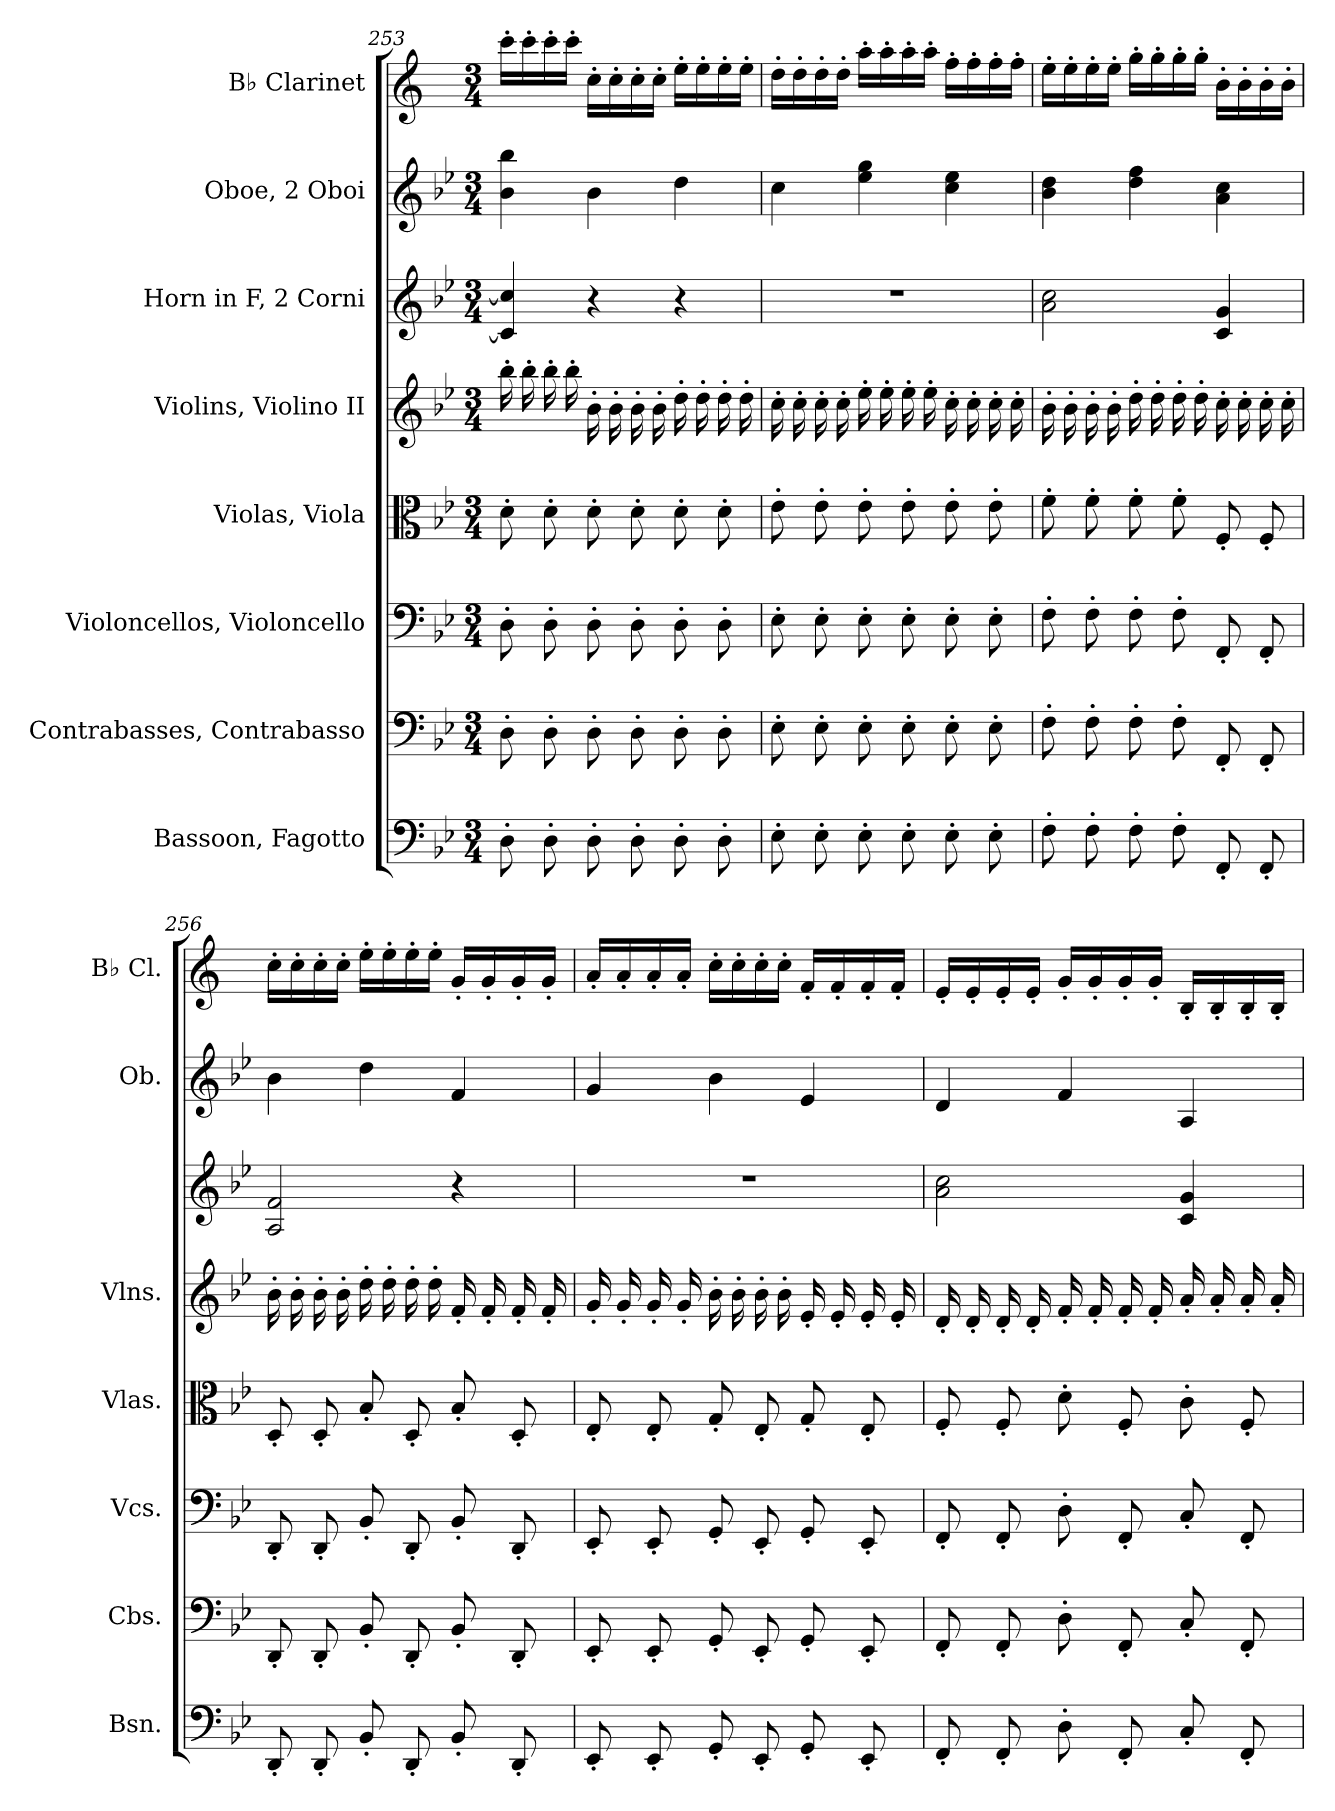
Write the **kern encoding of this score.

**kern	**kern	**kern	**kern	**kern	**kern	**kern	**kern
*part8	*part7	*part6	*part5	*part4	*part3	*part2	*part1
*staff8	*staff7	*staff6	*staff5	*staff4	*staff3	*staff2	*staff1
*I"Bassoon, Fagotto	*I"Contrabasses, Contrabasso	*I"Violoncellos, Violoncello	*I"Violas, Viola	*I"Violins, Violino II	*I"Horn in F, 2 Corni	*I"Oboe, 2 Oboi	*I"B♭ Clarinet
*I'Bsn.	*I'Cbs.	*I'Vcs.	*I'Vlas.	*I'Vlns.	*	*I'Ob.	*I'B♭ Cl.
*clefF4	*clefF4	*clefF4	*clefC3	*clefG2	*clefG2	*clefG2	*clefG2
*	*ITrd7c12	*	*	*	*ITrd4c7	*	*ITrd1c2
*k[b-e-]	*k[b-e-]	*k[b-e-]	*k[b-e-]	*k[b-e-]	*k[b-e-a-]	*k[b-e-]	*k[b-e-]
*M3/4	*M3/4	*M3/4	*M3/4	*M3/4	*M3/4	*M3/4	*M3/4
=253	=253	=253	=253	=253	=253	=253	=253
8D'\	8DD'\	8D'\	8d'\	16bb-'\	4F/] 4f/]	4b-\ 4bb-\	16bb-'\LL
.	.	.	.	16bb-'\	.	.	16bb-'\
8D'\	8DD'\	8D'\	8d'\	16bb-'\	.	.	16bb-'\
.	.	.	.	16bb-'\	.	.	16bb-'\JJ
8D'\	8DD'\	8D'\	8d'\	16b-'\	4r	4b-\	16b-'\LL
.	.	.	.	16b-'\	.	.	16b-'\
8D'\	8DD'\	8D'\	8d'\	16b-'\	.	.	16b-'\
.	.	.	.	16b-'\	.	.	16b-'\JJ
8D'\	8DD'\	8D'\	8d'\	16dd'\	4r	4dd\	16dd'\LL
.	.	.	.	16dd'\	.	.	16dd'\
8D'\	8DD'\	8D'\	8d'\	16dd'\	.	.	16dd'\
.	.	.	.	16dd'\	.	.	16dd'\JJ
=254	=254	=254	=254	=254	=254	=254	=254
8E-'\	8EE-'\	8E-'\	8e-'\	16cc'\	2.r	4cc\	16cc'\LL
.	.	.	.	16cc'\	.	.	16cc'\
8E-'\	8EE-'\	8E-'\	8e-'\	16cc'\	.	.	16cc'\
.	.	.	.	16cc'\	.	.	16cc'\JJ
8E-'\	8EE-'\	8E-'\	8e-'\	16ee-'\	.	4ee-\ 4gg\	16gg'\LL
.	.	.	.	16ee-'\	.	.	16gg'\
8E-'\	8EE-'\	8E-'\	8e-'\	16ee-'\	.	.	16gg'\
.	.	.	.	16ee-'\	.	.	16gg'\JJ
8E-'\	8EE-'\	8E-'\	8e-'\	16cc'\	.	4cc\ 4ee-\	16ee-'\LL
.	.	.	.	16cc'\	.	.	16ee-'\
8E-'\	8EE-'\	8E-'\	8e-'\	16cc'\	.	.	16ee-'\
.	.	.	.	16cc'\	.	.	16ee-'\JJ
!!LO:LB:g=z
=255	=255	=255	=255	=255	=255	=255	=255
8F'\	8FF'\	8F'\	8f'\	16b-'\	2d\ 2f\	4b-\ 4dd\	16dd'\LL
.	.	.	.	16b-'\	.	.	16dd'\
8F'\	8FF'\	8F'\	8f'\	16b-'\	.	.	16dd'\
.	.	.	.	16b-'\	.	.	16dd'\JJ
8F'\	8FF'\	8F'\	8f'\	16dd'\	.	4dd\ 4ff\	16ff'\LL
.	.	.	.	16dd'\	.	.	16ff'\
8F'\	8FF'\	8F'\	8f'\	16dd'\	.	.	16ff'\
.	.	.	.	16dd'\	.	.	16ff'\JJ
8FF'/	8FFF'/	8FF'/	8F'/	16cc'\	4F/ 4c/	4a\ 4cc\	16a'\LL
.	.	.	.	16cc'\	.	.	16a'\
8FF'/	8FFF'/	8FF'/	8F'/	16cc'\	.	.	16a'\
.	.	.	.	16cc'\	.	.	16a'\JJ
=256	=256	=256	=256	=256	=256	=256	=256
8DD'/	8DDD'/	8DD'/	8D'/	16b-'\	2D/ 2B-/	4b-\	16b-'\LL
.	.	.	.	16b-'\	.	.	16b-'\
8DD'/	8DDD'/	8DD'/	8D'/	16b-'\	.	.	16b-'\
.	.	.	.	16b-'\	.	.	16b-'\JJ
8BB-'/	8BBB-'/	8BB-'/	8B-'/	16dd'\	.	4dd\	16dd'\LL
.	.	.	.	16dd'\	.	.	16dd'\
8DD'/	8DDD'/	8DD'/	8D'/	16dd'\	.	.	16dd'\
.	.	.	.	16dd'\	.	.	16dd'\JJ
8BB-'/	8BBB-'/	8BB-'/	8B-'/	16f'/	4r	4f/	16f'/LL
.	.	.	.	16f'/	.	.	16f'/
8DD'/	8DDD'/	8DD'/	8D'/	16f'/	.	.	16f'/
.	.	.	.	16f'/	.	.	16f'/JJ
=257	=257	=257	=257	=257	=257	=257	=257
8EE-'/	8EEE-'/	8EE-'/	8E-'/	16g'/	2.r	4g/	16g'/LL
.	.	.	.	16g'/	.	.	16g'/
8EE-'/	8EEE-'/	8EE-'/	8E-'/	16g'/	.	.	16g'/
.	.	.	.	16g'/	.	.	16g'/JJ
8GG'/	8GGG'/	8GG'/	8G'/	16b-'\	.	4b-\	16b-'\LL
.	.	.	.	16b-'\	.	.	16b-'\
8EE-'/	8EEE-'/	8EE-'/	8E-'/	16b-'\	.	.	16b-'\
.	.	.	.	16b-'\	.	.	16b-'\JJ
8GG'/	8GGG'/	8GG'/	8G'/	16e-'/	.	4e-/	16e-'/LL
.	.	.	.	16e-'/	.	.	16e-'/
8EE-'/	8EEE-'/	8EE-'/	8E-'/	16e-'/	.	.	16e-'/
.	.	.	.	16e-'/	.	.	16e-'/JJ
!!LO:LB:g=z
=258	=258	=258	=258	=258	=258	=258	=258
8FF'/	8FFF'/	8FF'/	8F'/	16d'/	2d\ 2f\	4d/	16d'/LL
.	.	.	.	16d'/	.	.	16d'/
8FF'/	8FFF'/	8FF'/	8F'/	16d'/	.	.	16d'/
.	.	.	.	16d'/	.	.	16d'/JJ
8D'\	8DD'\	8D'\	8d'\	16f'/	.	4f/	16f'/LL
.	.	.	.	16f'/	.	.	16f'/
8FF'/	8FFF'/	8FF'/	8F'/	16f'/	.	.	16f'/
.	.	.	.	16f'/	.	.	16f'/JJ
8C'/	8CC'/	8C'/	8c'\	16a'/	4F/ 4c/	4A/	16A'/LL
.	.	.	.	16a'/	.	.	16A'/
8FF'/	8FFF'/	8FF'/	8F'/	16a'/	.	.	16A'/
.	.	.	.	16a'/	.	.	16A'/JJ
=	=	=	=	=	=	=	=
*-	*-	*-	*-	*-	*-	*-	*-
